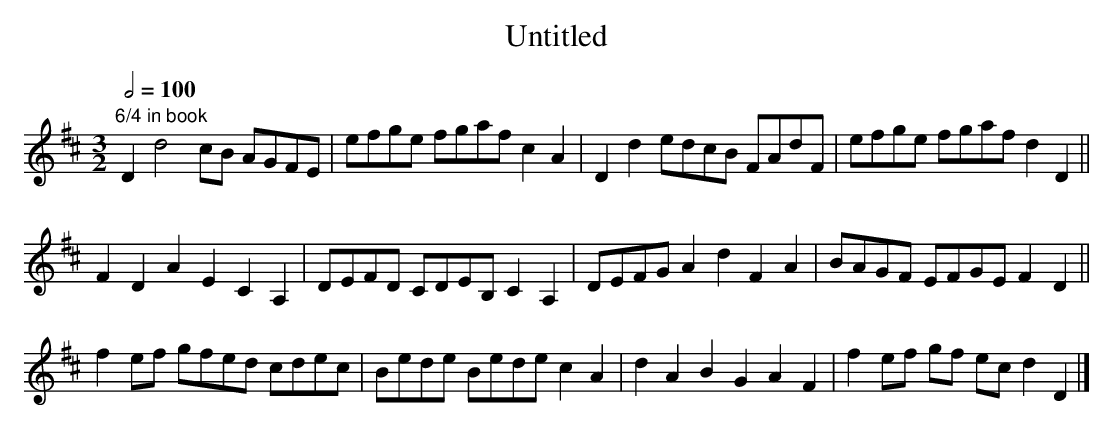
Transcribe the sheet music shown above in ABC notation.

X:1
T:Untitled
M:3/2
L:1/8
Q:1/2=100
K:D
"6/4 in book"D2d4cB AGFE|efge fgaf c2A2|D2d2edcB FAdF|efge fgaf d2D2||
F2D2A2E2C2A,2|DEFD CDEB, C2A,2|DEFG A2d2F2A2|BAGF EFGE F2D2||
f2ef gfed cdec|Bede Bede c2A2|d2A2B2G2A2F2|f2ef gf ec d2D2|]
